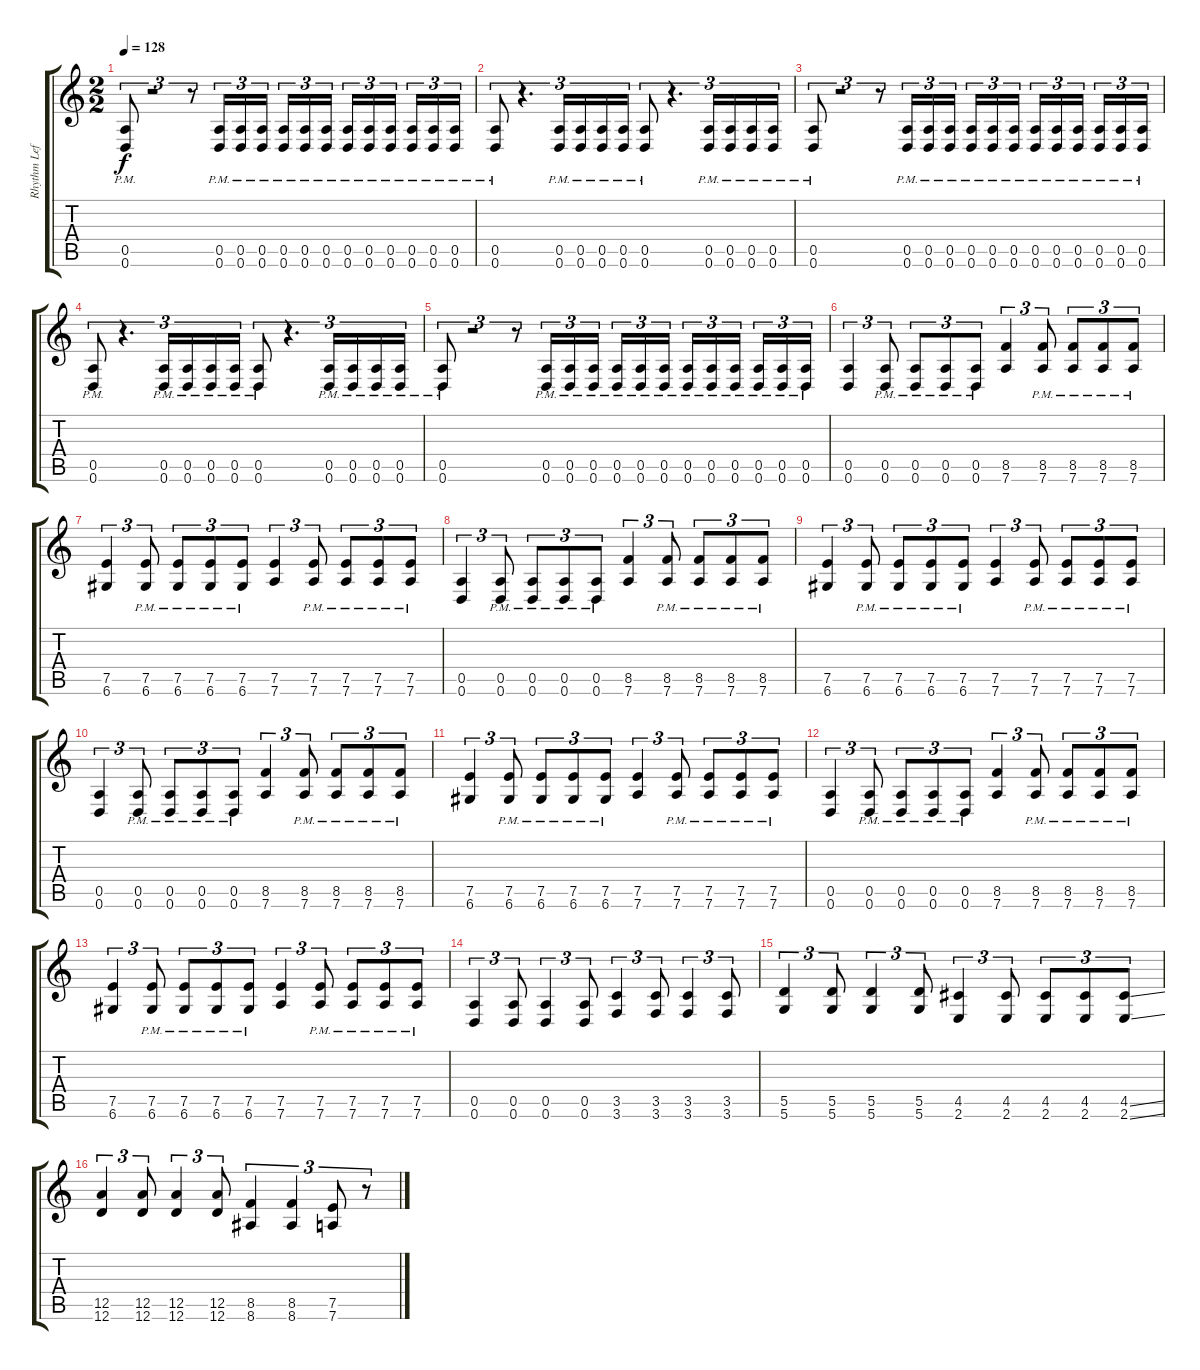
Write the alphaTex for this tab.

\track ("Rhythm Left" "Rhythm Lef") {instrument overdrivenguitar}
\staff {score tabs}
\tuning (E4 B3 G3 D3 A2 D2) {hide}
\ts (2 2)
\tempo 128
\clef g2
\ks c
(0.5 0.6{pm}).8{tu (3 2) dy f} r.2{tu (3 2)} r.8{tu (3 2)} (0.5 0.6{pm}).16{tu (3 2)} (0.5 0.6{pm}).16{tu (3 2)} (0.5 0.6{pm}).16{tu (3 2)} (0.5 0.6{pm}).16{tu (3 2)} (0.5 0.6{pm}).16{tu (3 2)} (0.5 0.6{pm}).16{tu (3 2)} (0.5 0.6{pm}).16{tu (3 2)} (0.5 0.6{pm}).16{tu (3 2)} (0.5 0.6{pm}).16{tu (3 2)} (0.5 0.6{pm}).16{tu (3 2)} (0.5 0.6{pm}).16{tu (3 2)} (0.5 0.6{pm}).16{tu (3 2)} |
(0.5 0.6{pm}).8{tu (3 2)} r.4{d tu (3 2)} (0.5 0.6{pm}).16{tu (3 2)} (0.5 0.6{pm}).16{tu (3 2)} (0.5 0.6{pm}).16{tu (3 2)} (0.5 0.6{pm}).16{tu (3 2)} (0.5 0.6{pm}).8{tu (3 2)} r.4{d tu (3 2)} (0.5 0.6{pm}).16{tu (3 2)} (0.5 0.6{pm}).16{tu (3 2)} (0.5 0.6{pm}).16{tu (3 2)} (0.5 0.6{pm}).16{tu (3 2)} |
(0.5 0.6{pm}).8{tu (3 2)} r.2{tu (3 2)} r.8{tu (3 2)} (0.5 0.6{pm}).16{tu (3 2)} (0.5 0.6{pm}).16{tu (3 2)} (0.5 0.6{pm}).16{tu (3 2)} (0.5 0.6{pm}).16{tu (3 2)} (0.5 0.6{pm}).16{tu (3 2)} (0.5 0.6{pm}).16{tu (3 2)} (0.5 0.6{pm}).16{tu (3 2)} (0.5 0.6{pm}).16{tu (3 2)} (0.5 0.6{pm}).16{tu (3 2)} (0.5 0.6{pm}).16{tu (3 2)} (0.5 0.6{pm}).16{tu (3 2)} (0.5 0.6{pm}).16{tu (3 2)} |
(0.5 0.6{pm}).8{tu (3 2)} r.4{d tu (3 2)} (0.5 0.6{pm}).16{tu (3 2)} (0.5 0.6{pm}).16{tu (3 2)} (0.5 0.6{pm}).16{tu (3 2)} (0.5 0.6{pm}).16{tu (3 2)} (0.5 0.6{pm}).8{tu (3 2)} r.4{d tu (3 2)} (0.5 0.6{pm}).16{tu (3 2)} (0.5 0.6{pm}).16{tu (3 2)} (0.5 0.6{pm}).16{tu (3 2)} (0.5 0.6{pm}).16{tu (3 2)} |
(0.5 0.6{pm}).8{tu (3 2)} r.2{tu (3 2)} r.8{tu (3 2)} (0.5 0.6{pm}).16{tu (3 2)} (0.5 0.6{pm}).16{tu (3 2)} (0.5 0.6{pm}).16{tu (3 2)} (0.5 0.6{pm}).16{tu (3 2)} (0.5 0.6{pm}).16{tu (3 2)} (0.5 0.6{pm}).16{tu (3 2)} (0.5 0.6{pm}).16{tu (3 2)} (0.5 0.6{pm}).16{tu (3 2)} (0.5 0.6{pm}).16{tu (3 2)} (0.5 0.6{pm}).16{tu (3 2)} (0.5 0.6{pm}).16{tu (3 2)} (0.5 0.6{pm}).16{tu (3 2)} |
(0.5 0.6).4{tu (3 2)} (0.5{pm} 0.6{pm}).8{tu (3 2)} (0.5{pm} 0.6{pm}).8{tu (3 2)} (0.5{pm} 0.6{pm}).8{tu (3 2)} (0.5{pm} 0.6{pm}).8{tu (3 2)} (8.5 7.6).4{tu (3 2)} (8.5{pm} 7.6{pm}).8{tu (3 2)} (8.5{pm} 7.6{pm}).8{tu (3 2)} (8.5{pm} 7.6{pm}).8{tu (3 2)} (8.5{pm} 7.6{pm}).8{tu (3 2)} |
(7.5 6.6).4{tu (3 2)} (7.5{pm} 6.6{pm}).8{tu (3 2)} (7.5{pm} 6.6{pm}).8{tu (3 2)} (7.5{pm} 6.6{pm}).8{tu (3 2)} (7.5{pm} 6.6{pm}).8{tu (3 2)} (7.5 7.6).4{tu (3 2)} (7.5{pm} 7.6{pm}).8{tu (3 2)} (7.5{pm} 7.6{pm}).8{tu (3 2)} (7.5{pm} 7.6{pm}).8{tu (3 2)} (7.5{pm} 7.6{pm}).8{tu (3 2)} |
(0.5 0.6).4{tu (3 2)} (0.5{pm} 0.6{pm}).8{tu (3 2)} (0.5{pm} 0.6{pm}).8{tu (3 2)} (0.5{pm} 0.6{pm}).8{tu (3 2)} (0.5{pm} 0.6{pm}).8{tu (3 2)} (8.5 7.6).4{tu (3 2)} (8.5{pm} 7.6{pm}).8{tu (3 2)} (8.5{pm} 7.6{pm}).8{tu (3 2)} (8.5{pm} 7.6{pm}).8{tu (3 2)} (8.5{pm} 7.6{pm}).8{tu (3 2)} |
(7.5 6.6).4{tu (3 2)} (7.5{pm} 6.6{pm}).8{tu (3 2)} (7.5{pm} 6.6{pm}).8{tu (3 2)} (7.5{pm} 6.6{pm}).8{tu (3 2)} (7.5{pm} 6.6{pm}).8{tu (3 2)} (7.5 7.6).4{tu (3 2)} (7.5{pm} 7.6{pm}).8{tu (3 2)} (7.5{pm} 7.6{pm}).8{tu (3 2)} (7.5{pm} 7.6{pm}).8{tu (3 2)} (7.5{pm} 7.6{pm}).8{tu (3 2)} |
(0.5 0.6).4{tu (3 2)} (0.5{pm} 0.6{pm}).8{tu (3 2)} (0.5{pm} 0.6{pm}).8{tu (3 2)} (0.5{pm} 0.6{pm}).8{tu (3 2)} (0.5{pm} 0.6{pm}).8{tu (3 2)} (8.5 7.6).4{tu (3 2)} (8.5{pm} 7.6{pm}).8{tu (3 2)} (8.5{pm} 7.6{pm}).8{tu (3 2)} (8.5{pm} 7.6{pm}).8{tu (3 2)} (8.5{pm} 7.6{pm}).8{tu (3 2)} |
(7.5 6.6).4{tu (3 2)} (7.5{pm} 6.6{pm}).8{tu (3 2)} (7.5{pm} 6.6{pm}).8{tu (3 2)} (7.5{pm} 6.6{pm}).8{tu (3 2)} (7.5{pm} 6.6{pm}).8{tu (3 2)} (7.5 7.6).4{tu (3 2)} (7.5{pm} 7.6{pm}).8{tu (3 2)} (7.5{pm} 7.6{pm}).8{tu (3 2)} (7.5{pm} 7.6{pm}).8{tu (3 2)} (7.5{pm} 7.6{pm}).8{tu (3 2)} |
(0.5 0.6).4{tu (3 2)} (0.5{pm} 0.6{pm}).8{tu (3 2)} (0.5{pm} 0.6{pm}).8{tu (3 2)} (0.5{pm} 0.6{pm}).8{tu (3 2)} (0.5{pm} 0.6{pm}).8{tu (3 2)} (8.5 7.6).4{tu (3 2)} (8.5{pm} 7.6{pm}).8{tu (3 2)} (8.5{pm} 7.6{pm}).8{tu (3 2)} (8.5{pm} 7.6{pm}).8{tu (3 2)} (8.5{pm} 7.6{pm}).8{tu (3 2)} |
(7.5 6.6).4{tu (3 2)} (7.5{pm} 6.6{pm}).8{tu (3 2)} (7.5{pm} 6.6{pm}).8{tu (3 2)} (7.5{pm} 6.6{pm}).8{tu (3 2)} (7.5{pm} 6.6{pm}).8{tu (3 2)} (7.5 7.6).4{tu (3 2)} (7.5{pm} 7.6{pm}).8{tu (3 2)} (7.5{pm} 7.6{pm}).8{tu (3 2)} (7.5{pm} 7.6{pm}).8{tu (3 2)} (7.5{pm} 7.6{pm}).8{tu (3 2)} |
(0.5 0.6).4{tu (3 2)} (0.5 0.6).8{tu (3 2)} (0.5 0.6).4{tu (3 2)} (0.5 0.6).8{tu (3 2)} (3.5 3.6).4{tu (3 2)} (3.5 3.6).8{tu (3 2)} (3.5 3.6).4{tu (3 2)} (3.5 3.6).8{tu (3 2)} |
(5.5 5.6).4{tu (3 2)} (5.5 5.6).8{tu (3 2)} (5.5 5.6).4{tu (3 2)} (5.5 5.6).8{tu (3 2)} (4.5 2.6).4{tu (3 2)} (4.5 2.6).8{tu (3 2)} (4.5 2.6).8{tu (3 2)} (4.5 2.6).8{tu (3 2)} (4.5{ss} 2.6{ss}).8{tu (3 2)} |
(12.5 12.6).4{tu (3 2)} (12.5 12.6).8{tu (3 2)} (12.5 12.6).4{tu (3 2)} (12.5 12.6).8{tu (3 2)} (8.5 8.6).4{tu (3 2)} (8.5 8.6).4{tu (3 2)} (7.5 7.6).8{tu (3 2)} r.8{tu (3 2)}
